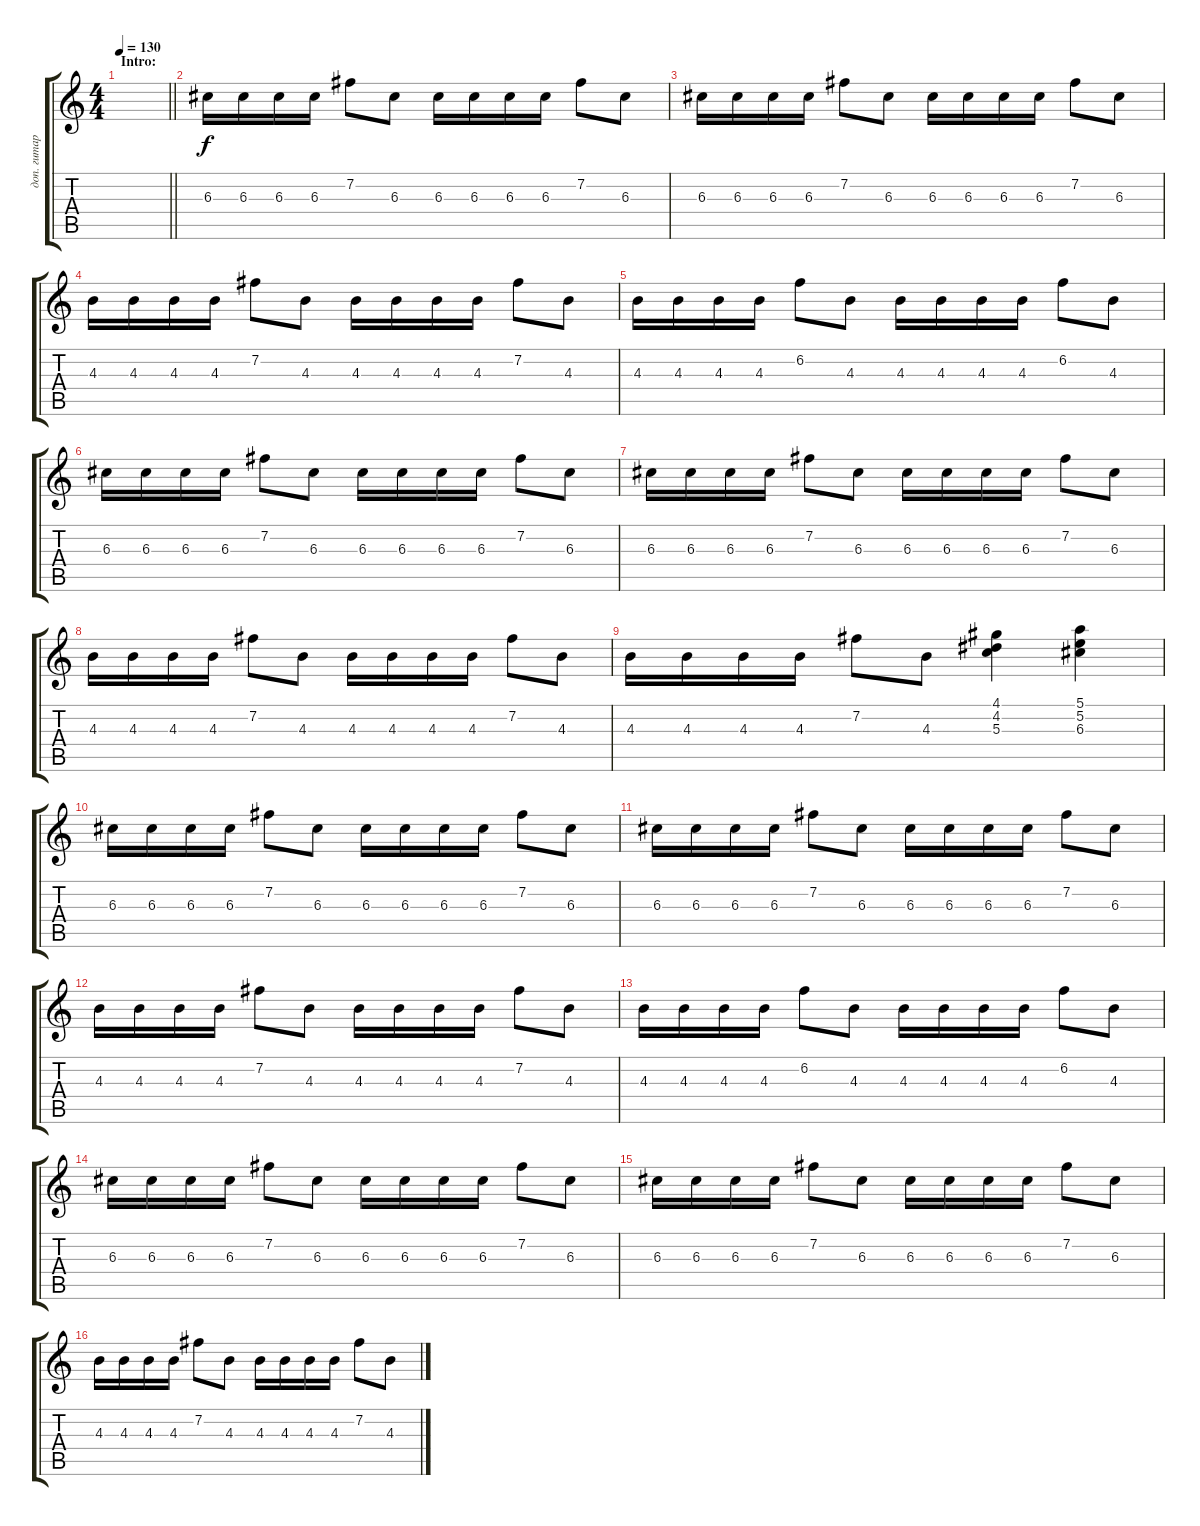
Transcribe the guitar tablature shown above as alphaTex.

\track ("доп. гитара" "доп. гитар") {instrument overdrivenguitar}
\staff {score tabs}
\tuning (E4 B3 G3 D3 A2 E2) {hide}
\ts (4 4)
\section ("" "Intro:")
\tempo 130
\clef g2
\barLineRight lightlight
\ks c
|
6.3.16 6.3.16 6.3.16 6.3.16 7.2.8 6.3.8 6.3.16 6.3.16 6.3.16 6.3.16 7.2.8 6.3.8 |
6.3.16 6.3.16 6.3.16 6.3.16 7.2.8 6.3.8 6.3.16 6.3.16 6.3.16 6.3.16 7.2.8 6.3.8 |
4.3.16 4.3.16 4.3.16 4.3.16 7.2.8 4.3.8 4.3.16 4.3.16 4.3.16 4.3.16 7.2.8 4.3.8 |
4.3.16 4.3.16 4.3.16 4.3.16 6.2.8 4.3.8 4.3.16 4.3.16 4.3.16 4.3.16 6.2.8 4.3.8 |
6.3.16 6.3.16 6.3.16 6.3.16 7.2.8 6.3.8 6.3.16 6.3.16 6.3.16 6.3.16 7.2.8 6.3.8 |
6.3.16 6.3.16 6.3.16 6.3.16 7.2.8 6.3.8 6.3.16 6.3.16 6.3.16 6.3.16 7.2.8 6.3.8 |
4.3.16 4.3.16 4.3.16 4.3.16 7.2.8 4.3.8 4.3.16 4.3.16 4.3.16 4.3.16 7.2.8 4.3.8 |
4.3.16 4.3.16 4.3.16 4.3.16 7.2.8 4.3.8 (4.1 4.2 5.3).4 (5.1 5.2 6.3).4 |
6.3.16 6.3.16 6.3.16 6.3.16 7.2.8 6.3.8 6.3.16 6.3.16 6.3.16 6.3.16 7.2.8 6.3.8 |
6.3.16 6.3.16 6.3.16 6.3.16 7.2.8 6.3.8 6.3.16 6.3.16 6.3.16 6.3.16 7.2.8 6.3.8 |
4.3.16 4.3.16 4.3.16 4.3.16 7.2.8 4.3.8 4.3.16 4.3.16 4.3.16 4.3.16 7.2.8 4.3.8 |
4.3.16 4.3.16 4.3.16 4.3.16 6.2.8 4.3.8 4.3.16 4.3.16 4.3.16 4.3.16 6.2.8 4.3.8 |
6.3.16 6.3.16 6.3.16 6.3.16 7.2.8 6.3.8 6.3.16 6.3.16 6.3.16 6.3.16 7.2.8 6.3.8 |
6.3.16 6.3.16 6.3.16 6.3.16 7.2.8 6.3.8 6.3.16 6.3.16 6.3.16 6.3.16 7.2.8 6.3.8 |
4.3.16 4.3.16 4.3.16 4.3.16 7.2.8 4.3.8 4.3.16 4.3.16 4.3.16 4.3.16 7.2.8 4.3.8
